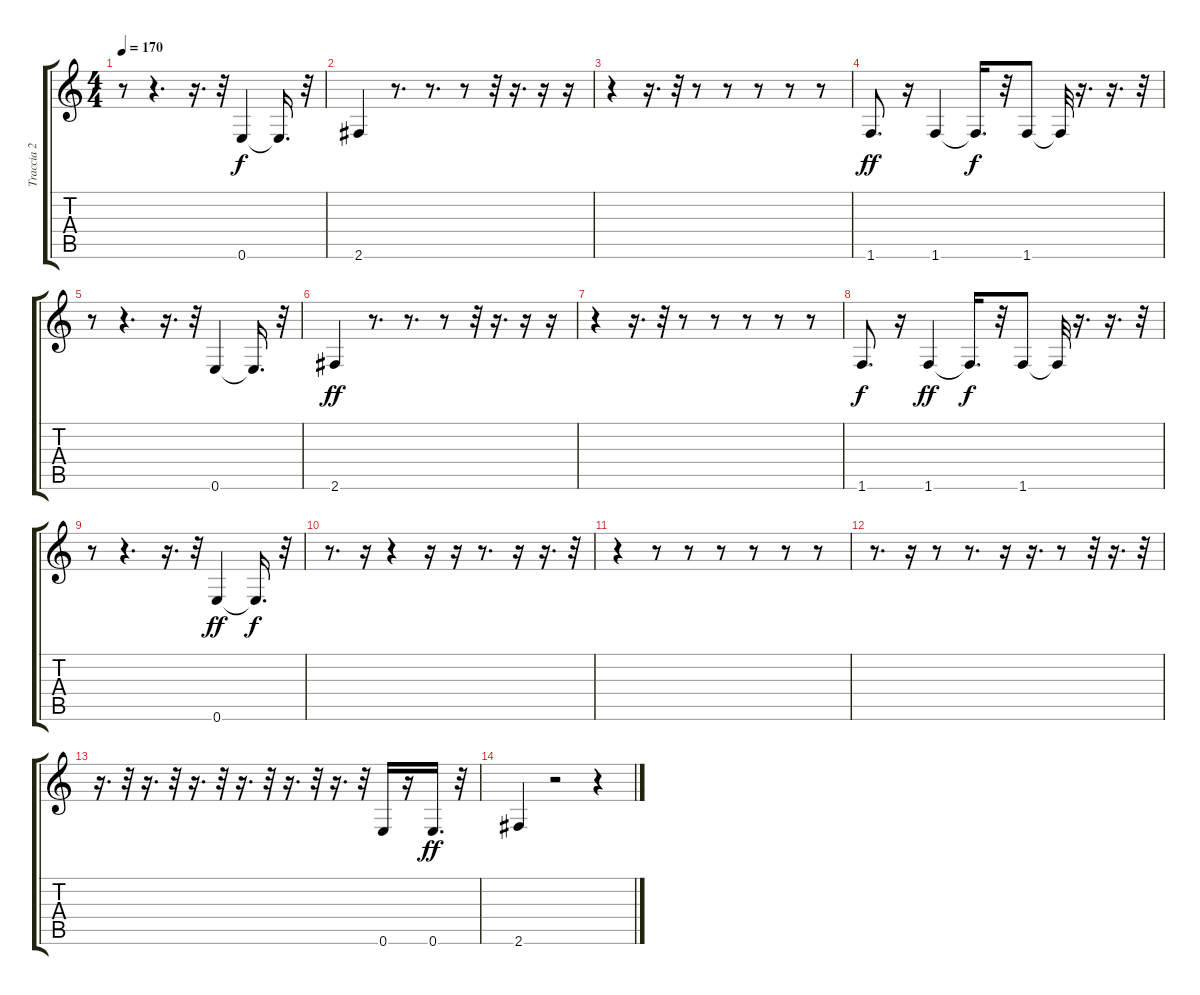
\track ("Traccia 2" "Traccia 2") {instrument electricbassfinger}
\staff {score tabs}
\tuning (E4 B3 G3 D3 A2 E2) {hide}
\ts (4 4)
\tempo 170
\clef g2
\ks c
r.8{dy f} r.4{d} r.16{d} r.32 0.6.4 0.6{t}.16{d} r.32 |
2.6.4 r.8{d} r.8{d} r.8 r.32 r.16{d} r.16 r.16 |
r.4 r.16{d} r.32 r.8 r.8 r.8 r.8 r.8 |
1.6.8{d dy ff} r.16 1.6.4 1.6{t}.16{d dy f} r.32 1.6.8 1.6{t}.32 r.16{d} r.16{d} r.32 |
r.8 r.4{d} r.16{d} r.32 0.6.4 0.6{t}.16{d} r.32 |
2.6.4{dy ff} r.8{d} r.8{d} r.8 r.32 r.16{d} r.16 r.16 |
r.4 r.16{d} r.32 r.8 r.8 r.8 r.8 r.8 |
1.6.8{d dy f} r.16 1.6.4{dy ff} 1.6{t}.16{d dy f} r.32 1.6.8 1.6{t}.32 r.16{d} r.16{d} r.32 |
r.8 r.4{d} r.16{d} r.32 0.6.4{dy ff} 0.6{t}.16{d dy f} r.32 |
r.8{d} r.16 r.4 r.16 r.16 r.8{d} r.16 r.16{d} r.32 |
r.4 r.8 r.8 r.8 r.8 r.8 r.8 |
r.8{d} r.16 r.8 r.8{d} r.16 r.16{d} r.8 r.32 r.16{d} r.32 |
r.16{d} r.32 r.16{d} r.32 r.16{d} r.32 r.16{d} r.32 r.16{d} r.32 r.16{d} r.32 0.6.16 r.16 0.6.16{d dy ff} r.32 |
2.6.4 r.2 r.4
